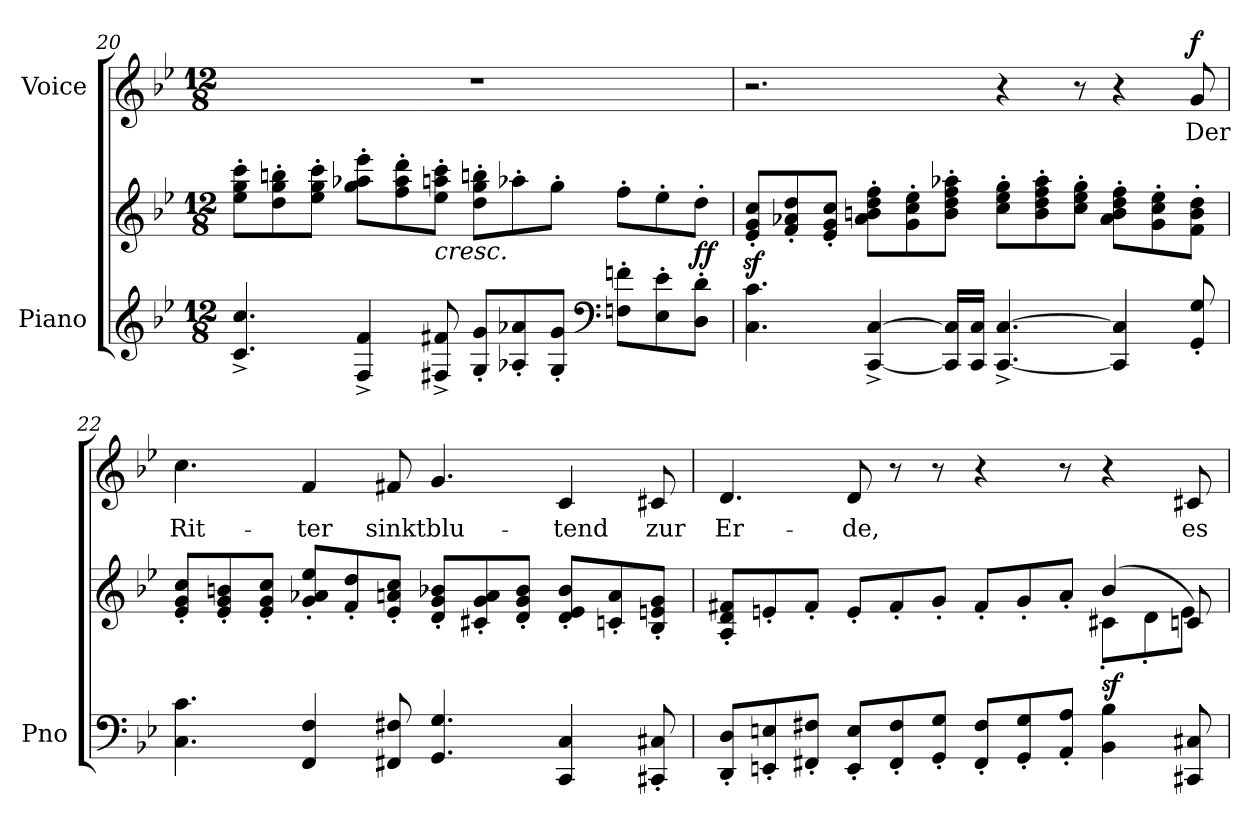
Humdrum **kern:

**kern	**kern	**dynam	**kern	**text	**dynam
*part2	*part2	*part2	*part1	*part1	*part1
*staff3	*staff2	*staff2/3	*staff1	*staff1	*staff1
*I"Piano	*	*	*I"Voice	*	*
*I'Pno	*	*	*	*	*
*clefG2	*clefG2	*	*clefG2	*	*
*k[b-e-]	*k[b-e-]	*	*k[b-e-]	*	*
*M12/8	*M12/8	*	*M12/8	*	*
=20	=20	=20	=20	=20	=20
4.c/^> 4.cc/^>	8ee-\' 8gg\' 8ccc\'L	.	1.r	.	.
.	8dd\' 8gg\' 8bbn\'	.	.	.	.
.	8ee-\' 8gg\' 8ccc\'J	.	.	.	.
4F/^> 4f/^>	8gg\' 8aa-X\' 8eee-\'L	.	.	.	.
.	8ff\' 8aa-\' 8ddd\'	.	.	.	.
!	!	!LO:HP:b	!	!	!
8F#X/^> 8f#X/^>	8ee-\' 8aan\' 8ccc\'J	<	.	.	.
8G/' 8g/'L	8dd\' 8gg\' 8bbn\'L	.	.	.	.
8A-X/' 8a-X/'	8aa-X'\	.	.	.	.
8G/' 8g/'J	8gg'\J	.	.	.	.
*clefF4	*	*	*	*	*
8Fn\' 8fn\'L	8ff'\L	.	.	.	.
8E-\' 8e-\'	8ee-'\	.	.	.	.
!	!	!LO:DY:b	!	!	!
8D\' 8d\'J	8dd'\J	ff	.	.	.
=21	=21	=21	=21	=21	=21
4.C\ 4.c\	8e-/z<' 8g/z<' 8cc/z<'L	.	2.r	.	.
.	8f/' 8a-X/' 8dd/'	.	.	.	.
.	8e-/' 8g/' 8cc/'J	.	.	.	.
[4CC/^> [4C/^>	8a-\' 8bn\' 8dd\' 8ff\'L	.	.	.	.
.	8g\' 8cc\' 8ee-\'	.	.	.	.
16CC/] 16C/]LL	8b\' 8dd\' 8ff\' 8aa-X\'J	.	.	.	.
16CC/ 16C/JJ	.	.	.	.	.
[4.CC/^> [4.C/^>	8cc\' 8ee-\' 8gg\'L	.	4r	.	.
.	8b\' 8dd\' 8ff\' 8aa-\'	.	.	.	.
.	8cc\' 8ee-\' 8gg\'J	.	8r	.	.
4CC/] 4C/]	8a-\' 8b\' 8dd\' 8ff\'L	.	4r	.	.
.	8g\' 8cc\' 8ee-\'	.	.	.	.
!	!	!	!	!	!LO:DY:a
8GG/' 8G/'	8f\' 8b\' 8dd\'J	.	8g/	Der	f
=22	=22	=22	=22	=22	=22
4.C\ 4.c\	8e-/' 8g/' 8cc/'L	.	4.cc\	Rit-	.
.	8e-/' 8g/' 8bn/'	.	.	.	.
.	8e-/' 8g/' 8cc/'J	.	.	.	.
4FF/ 4F/	8g/' 8a-X/' 8ee-/'L	.	4f/	-ter	.
.	8f/' 8dd/'	.	.	.	.
8FF#X/ 8F#X/	8e-/' 8an/' 8cc/'J	.	8f#X/	sinkt	.
4.GG/ 4.G/	8d/' 8g/' 8b-X/'L	.	4.g/	blu-	.
.	8c#X/' 8g/' 8a/'	.	.	.	.
.	8d/' 8g/' 8b-/'J	.	.	.	.
4CC/ 4C/	8d/' 8e-/' 8b-/'L	.	4c/	-tend	.
.	8cn/' 8a/'	.	.	.	.
8CC#X/' 8C#X/'	8B-/' 8en/' 8g/'J	.	8c#X/	zur	.
=23	=23	=23	=23	=23	=23
*	*^	*	*	*	*
8DD/' 8D/'L	8A/' 8d/' 8f#X/'L	2.ryy	.	4.d/	Er-	.
8EEn/' 8En/'	8en'/	.	.	.	.	.
8FF#X/' 8F#X/'J	8f#'/J	.	.	.	.	.
8EE/' 8E/'L	8e'/L	.	.	8d/	-de,	.
8FF#/' 8F#/'	8f#'/	.	.	8r	.	.
8GG/' 8G/'J	8g'/J	.	.	8r	.	.
8FF#/' 8F#/'L	8f#'/L	4.ryy	.	4r	.	.
8GG/' 8G/'	8g'/	.	.	.	.	.
8AA/' 8A/'J	8a'/J	.	.	8r	.	.
!	!	!	!LO:DY:n=1:b	!	!	!
4BB-\ 4B-\	(4b-/	8c#X'\L	[ sf	4r	.	.
.	.	8d'\	.	.	.	.
8CC#X/ 8C#X/	8cn/)	8e\J	.	8c#X/	es	.
*	*v	*v	*	*	*	*
=	=	=	=	=	=
*-	*-	*-	*-	*-	*-
